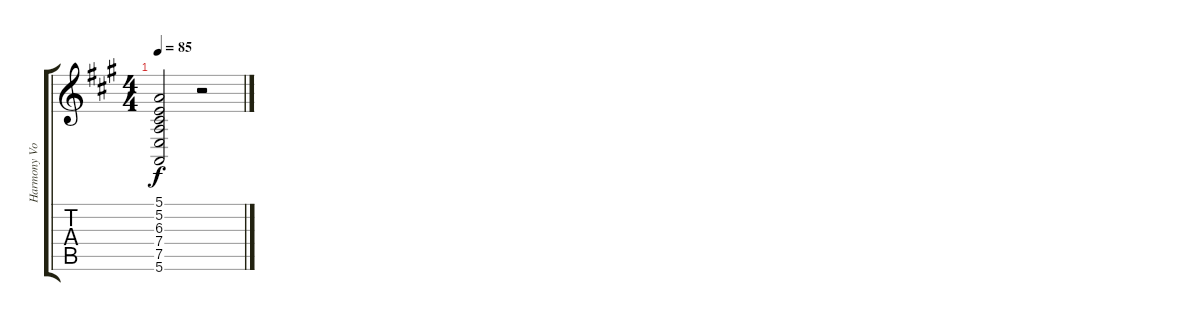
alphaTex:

\track ("Harmony Vocals" "Harmony Vo") {instrument synthvoice}
\staff {score tabs}
\tuning (E4 B3 G3 D3 A2 E2) {hide}
\ts (4 4)
\tempo 85
\clef g2
\ks a
(5.1 5.2 6.3 7.4 7.5 5.6).2{dy f} r.2
